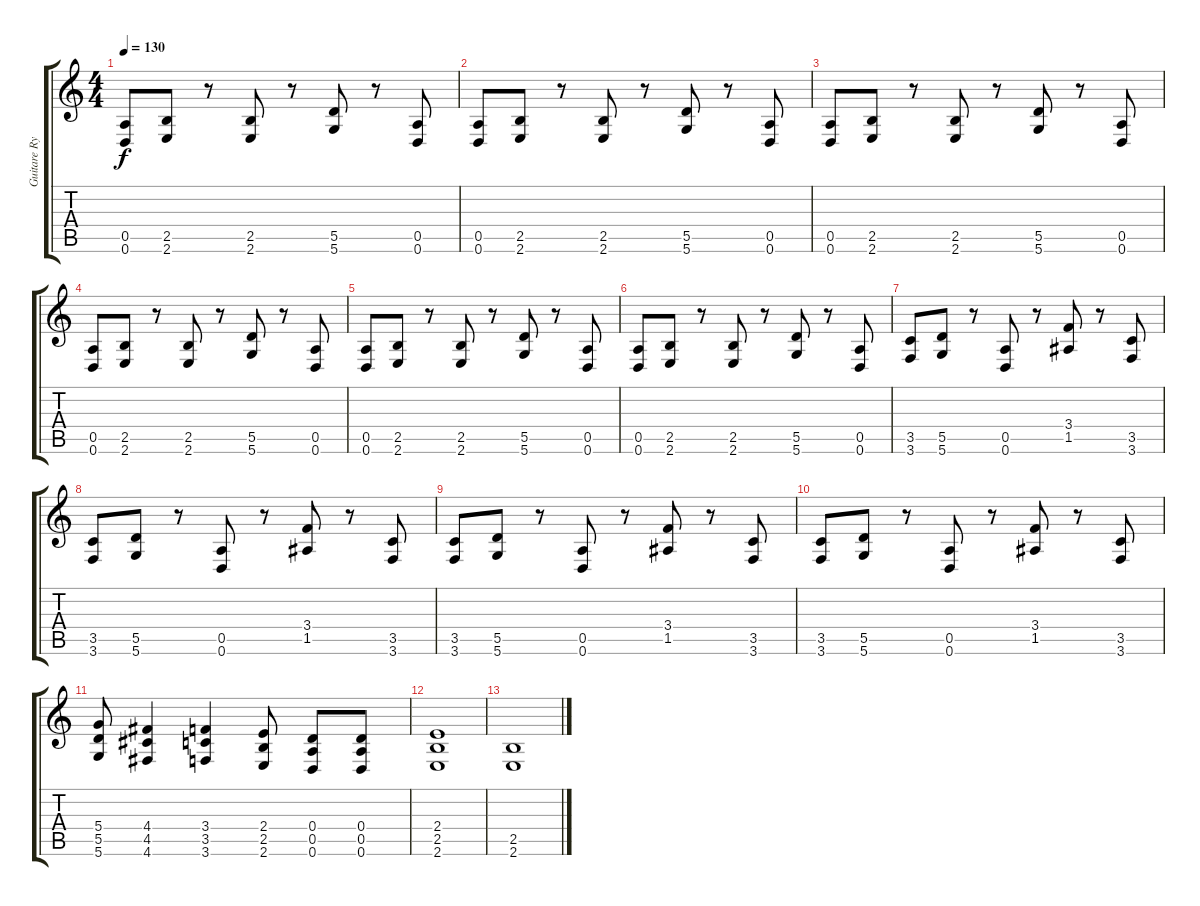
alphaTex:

\track ("Guitare Rythmique " "Guitare Ry") {instrument distortionguitar}
\staff {score tabs}
\tuning (E4 B3 G3 D3 A2 D2) {hide}
\ts (4 4)
\tempo 130
\clef g2
\ks c
(0.5 0.6).8{dy f} (2.5 2.6).8 r.8 (2.5 2.6).8 r.8 (5.5 5.6).8 r.8 (0.5 0.6).8 |
(0.5 0.6).8 (2.5 2.6).8 r.8 (2.5 2.6).8 r.8 (5.5 5.6).8 r.8 (0.5 0.6).8 |
(0.5 0.6).8 (2.5 2.6).8 r.8 (2.5 2.6).8 r.8 (5.5 5.6).8 r.8 (0.5 0.6).8 |
(0.5 0.6).8 (2.5 2.6).8 r.8 (2.5 2.6).8 r.8 (5.5 5.6).8 r.8 (0.5 0.6).8 |
(0.5 0.6).8 (2.5 2.6).8 r.8 (2.5 2.6).8 r.8 (5.5 5.6).8 r.8 (0.5 0.6).8 |
(0.5 0.6).8 (2.5 2.6).8 r.8 (2.5 2.6).8 r.8 (5.5 5.6).8 r.8 (0.5 0.6).8 |
(3.5 3.6).8 (5.5 5.6).8 r.8 (0.5 0.6).8 r.8 (3.4 1.5).8 r.8 (3.5 3.6).8 |
(3.5 3.6).8 (5.5 5.6).8 r.8 (0.5 0.6).8 r.8 (3.4 1.5).8 r.8 (3.5 3.6).8 |
(3.5 3.6).8 (5.5 5.6).8 r.8 (0.5 0.6).8 r.8 (3.4 1.5).8 r.8 (3.5 3.6).8 |
(3.5 3.6).8 (5.5 5.6).8 r.8 (0.5 0.6).8 r.8 (3.4 1.5).8 r.8 (3.5 3.6).8 |
(5.4 5.5 5.6).8 (4.4 4.5 4.6).4 (3.4 3.5 3.6).4 (2.4 2.5 2.6).8 (0.4 0.5 0.6).8 (0.4 0.5 0.6).8 |
(2.4 2.5 2.6).1 |
(2.5 2.6).1
